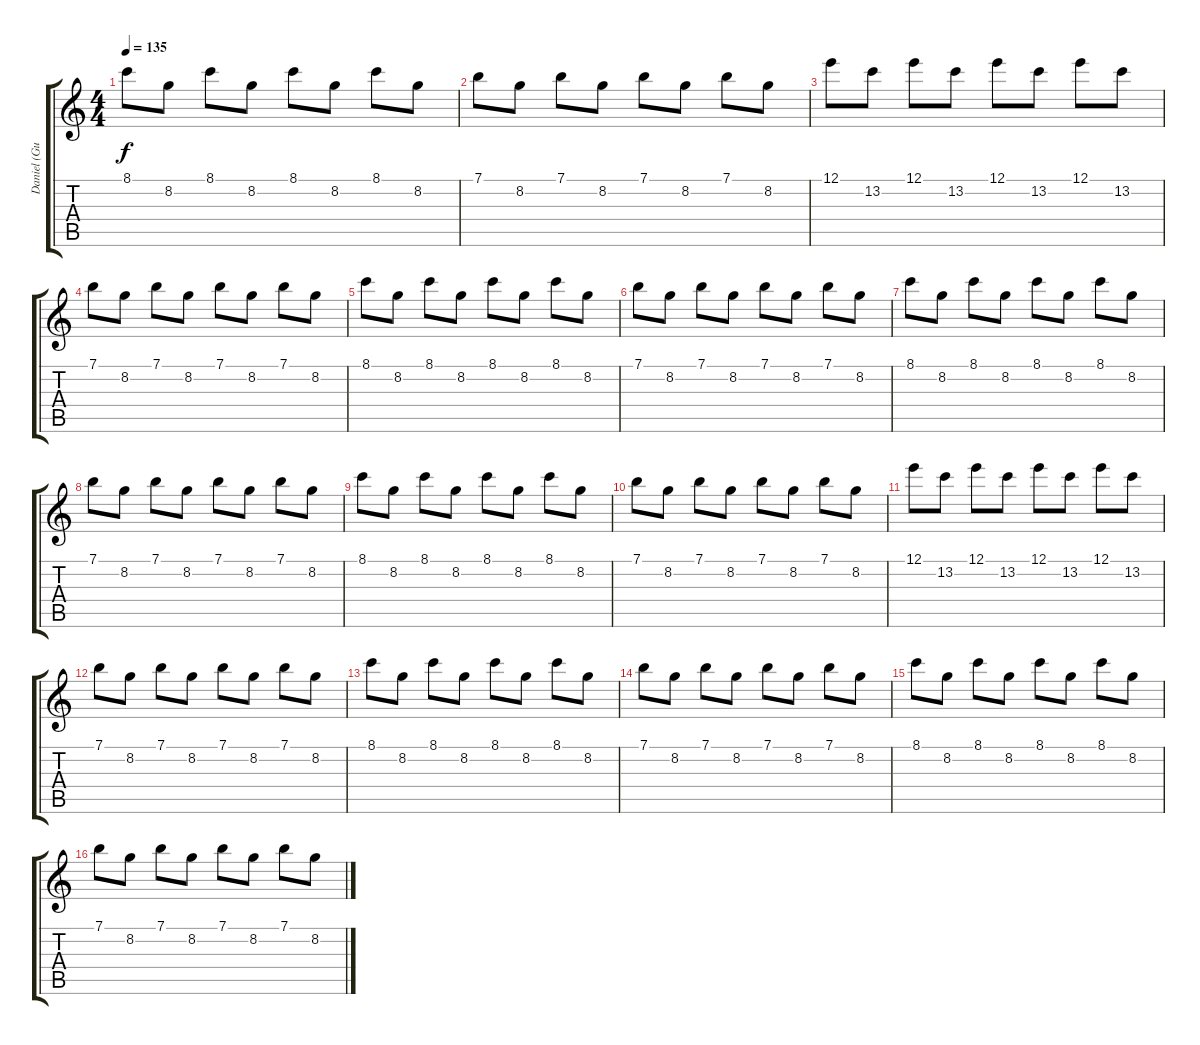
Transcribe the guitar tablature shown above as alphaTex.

\track ("Daniel (Guitar)" "Daniel (Gu") {instrument overdrivenguitar}
\staff {score tabs}
\tuning (E4 B3 G3 D3 A2 E2) {hide}
\ts (4 4)
\tempo 135
\clef g2
\ks c
8.1.8{dy f} 8.2.8 8.1.8 8.2.8 8.1.8 8.2.8 8.1.8 8.2.8 |
7.1.8 8.2.8 7.1.8 8.2.8 7.1.8 8.2.8 7.1.8 8.2.8 |
12.1.8 13.2.8 12.1.8 13.2.8 12.1.8 13.2.8 12.1.8 13.2.8 |
7.1.8 8.2.8 7.1.8 8.2.8 7.1.8 8.2.8 7.1.8 8.2.8 |
8.1.8 8.2.8 8.1.8 8.2.8 8.1.8 8.2.8 8.1.8 8.2.8 |
7.1.8 8.2.8 7.1.8 8.2.8 7.1.8 8.2.8 7.1.8 8.2.8 |
8.1.8 8.2.8 8.1.8 8.2.8 8.1.8 8.2.8 8.1.8 8.2.8 |
7.1.8 8.2.8 7.1.8 8.2.8 7.1.8 8.2.8 7.1.8 8.2.8 |
8.1.8 8.2.8 8.1.8 8.2.8 8.1.8 8.2.8 8.1.8 8.2.8 |
7.1.8 8.2.8 7.1.8 8.2.8 7.1.8 8.2.8 7.1.8 8.2.8 |
12.1.8 13.2.8 12.1.8 13.2.8 12.1.8 13.2.8 12.1.8 13.2.8 |
7.1.8 8.2.8 7.1.8 8.2.8 7.1.8 8.2.8 7.1.8 8.2.8 |
8.1.8 8.2.8 8.1.8 8.2.8 8.1.8 8.2.8 8.1.8 8.2.8 |
7.1.8 8.2.8 7.1.8 8.2.8 7.1.8 8.2.8 7.1.8 8.2.8 |
8.1.8 8.2.8 8.1.8 8.2.8 8.1.8 8.2.8 8.1.8 8.2.8 |
7.1.8 8.2.8 7.1.8 8.2.8 7.1.8 8.2.8 7.1.8 8.2.8
